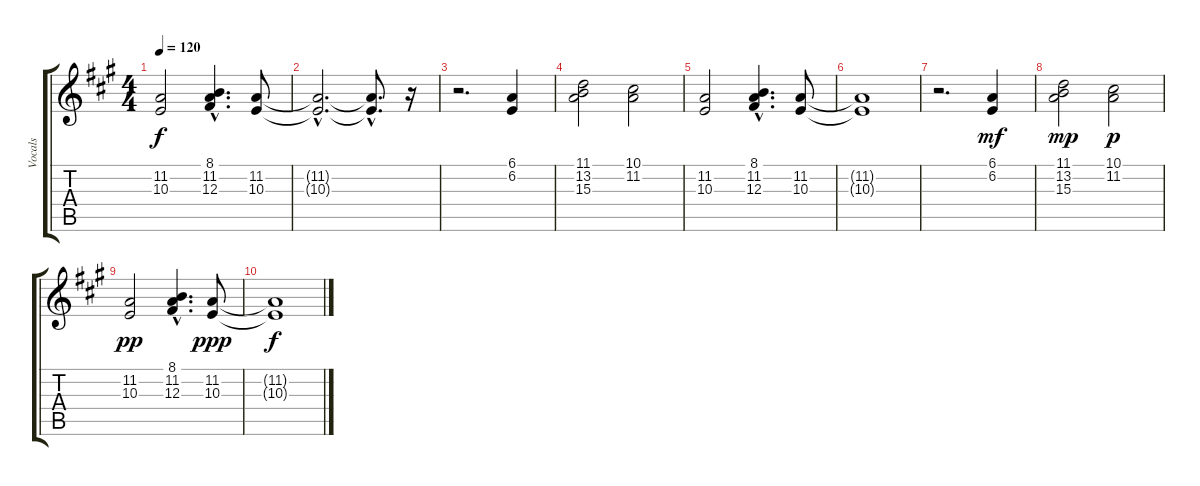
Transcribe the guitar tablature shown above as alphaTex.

\track ("Vocals" "Vocals") {instrument pad4choir}
\staff {score tabs}
\tuning (Eb4 Bb3 Gb3 Db3 Ab2 Eb2) {hide}
\ts (4 4)
\tempo 120
\clef g2
\ks a
(11.2 10.3).2{dy f} (8.1{hac} 11.2{hac} 12.3{hac}).4{d} (11.2 10.3).8 |
(11.2{hac t} 10.3{hac t}).2{d} (11.2{hac t} 10.3{hac t}).8{d} r.16 |
r.2{d} (6.1 6.2).4 |
(11.1 13.2 15.3).2 (10.1 11.2).2 |
(11.2 10.3).2 (8.1{hac} 11.2{hac} 12.3{hac}).4{d} (11.2 10.3).8 |
(11.2{t} 10.3{t}).1 |
r.2{d} (6.1 6.2).4{dy mf} |
(11.1 13.2 15.3).2{dy mp} (10.1 11.2).2{dy p} |
(11.2 10.3).2{dy pp} (8.1{hac} 11.2{hac} 12.3{hac}).4{d} (11.2 10.3).8{dy ppp} |
(11.2{t} 10.3{t}).1{dy f}
